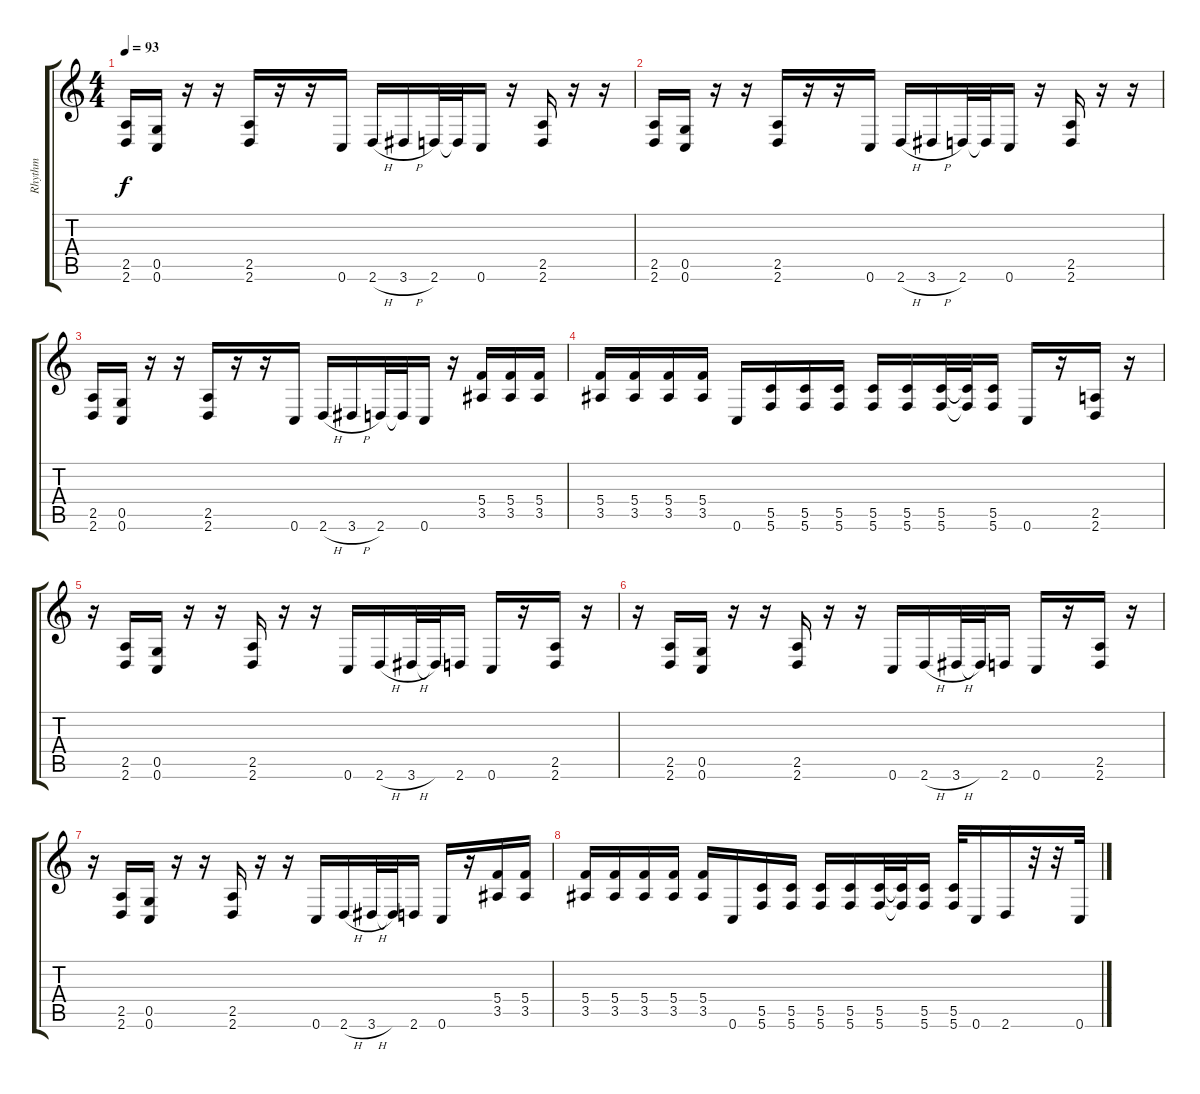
\track ("Rhythm" "Rhythm") {instrument distortionguitar}
\staff {score tabs}
\tuning (D4 A3 F3 C3 G2 C2) {hide}
\ts (4 4)
\tempo 93
\clef g2
\ks c
(2.5 2.6).16{dy f} (0.5 0.6).16 r.16 r.16 (2.5 2.6).16 r.16 r.16 0.6.16 2.6{h}.16 3.6{h}.16 2.6.32 2.6{t}.32 0.6.16 r.16 (2.5 2.6).16 r.16 r.16 |
(2.5 2.6).16 (0.5 0.6).16 r.16 r.16 (2.5 2.6).16 r.16 r.16 0.6.16 2.6{h}.16 3.6{h}.16 2.6.32 2.6{t}.32 0.6.16 r.16 (2.5 2.6).16 r.16 r.16 |
(2.5 2.6).16 (0.5 0.6).16 r.16 r.16 (2.5 2.6).16 r.16 r.16 0.6.16 2.6{h}.16 3.6{h}.16 2.6.32 2.6{t}.32 0.6.16 r.16 (5.4 3.5).16 (5.4 3.5).16 (5.4 3.5).16 |
(5.4 3.5).16 (5.4 3.5).16 (5.4 3.5).16 (5.4 3.5).16 0.6.16 (5.5 5.6).16 (5.5 5.6).16 (5.5 5.6).16 (5.5 5.6).16 (5.5 5.6).16 (5.5 5.6).32 (5.5{t} 5.6{t}).32 (5.5 5.6).16 0.6.16 r.16 (2.5 2.6).16 r.16 |
r.16 (2.5 2.6).16 (0.5 0.6).16 r.16 r.16 (2.5 2.6).16 r.16 r.16 0.6.16 2.6{h}.16 3.6{h}.32 3.6{t}.32 2.6.16 0.6.16 r.16 (2.5 2.6).16 r.16 |
r.16 (2.5 2.6).16 (0.5 0.6).16 r.16 r.16 (2.5 2.6).16 r.16 r.16 0.6.16 2.6{h}.16 3.6{h}.32 3.6{t}.32 2.6.16 0.6.16 r.16 (2.5 2.6).16 r.16 |
r.16 (2.5 2.6).16 (0.5 0.6).16 r.16 r.16 (2.5 2.6).16 r.16 r.16 0.6.16 2.6{h}.16 3.6{h}.32 3.6{t}.32 2.6.16 0.6.16 r.16 (5.4 3.5).16 (5.4 3.5).16 |
(5.4 3.5).16 (5.4 3.5).16 (5.4 3.5).16 (5.4 3.5).16 (5.4 3.5).16 0.6.16 (5.5 5.6).16 (5.5 5.6).16 (5.5 5.6).16 (5.5 5.6).16 (5.5 5.6).32 (5.5{t} 5.6{t}).32 (5.5 5.6).16 (5.5 5.6).32 0.6.16 2.6.16 r.32 r.32 0.6.32
